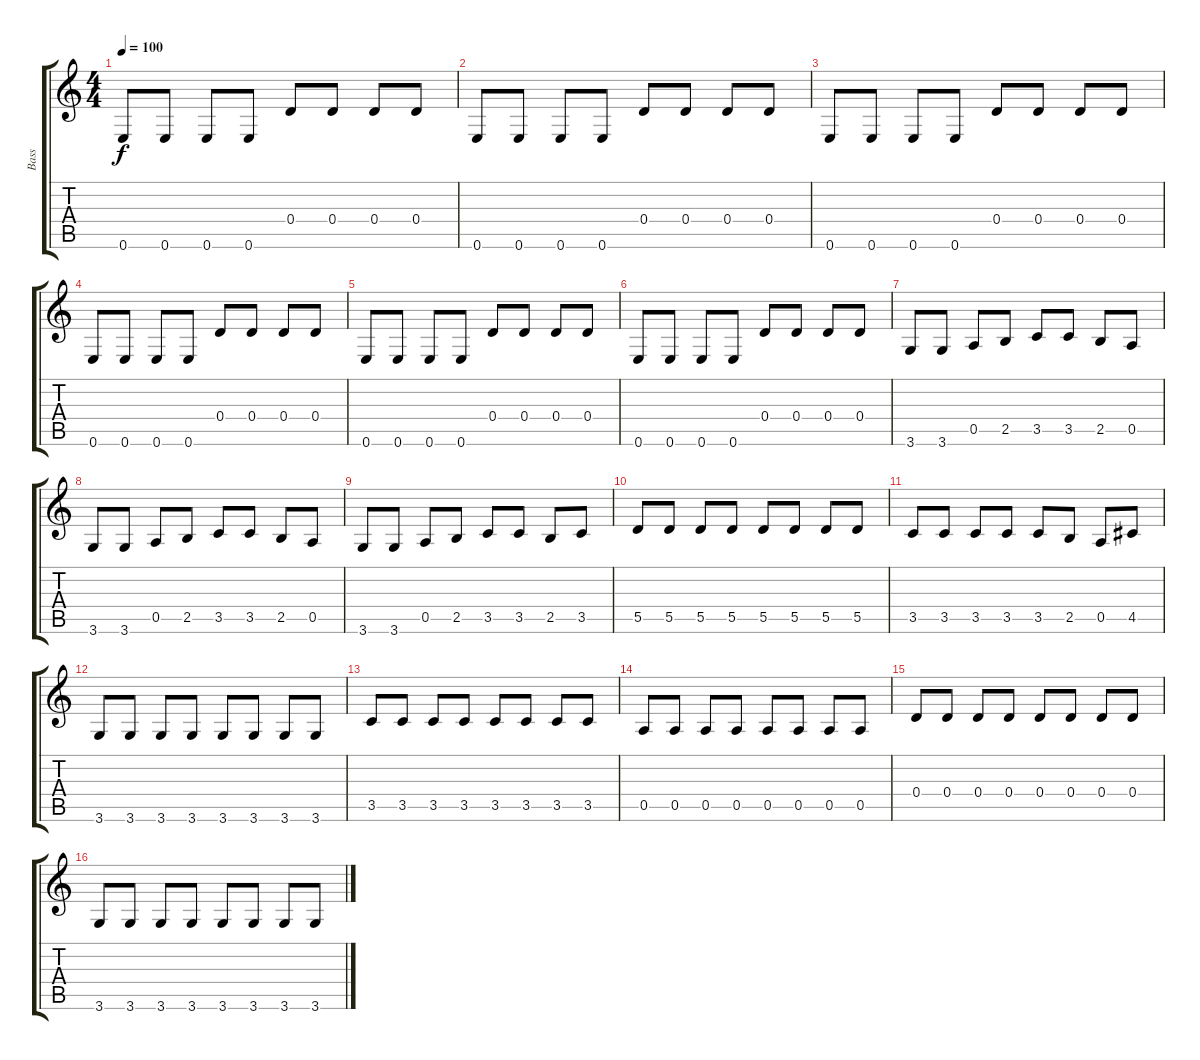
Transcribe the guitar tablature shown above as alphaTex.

\track ("Bass" "Bass") {instrument electricbassfinger}
\staff {score tabs}
\tuning (E4 B3 G3 D3 A2 E2) {hide}
\ts (4 4)
\tempo 100
\clef g2
\ks c
0.6.8{dy f} 0.6.8 0.6.8 0.6.8 0.4.8 0.4.8 0.4.8 0.4.8 |
0.6.8 0.6.8 0.6.8 0.6.8 0.4.8 0.4.8 0.4.8 0.4.8 |
0.6.8 0.6.8 0.6.8 0.6.8 0.4.8 0.4.8 0.4.8 0.4.8 |
0.6.8 0.6.8 0.6.8 0.6.8 0.4.8 0.4.8 0.4.8 0.4.8 |
0.6.8 0.6.8 0.6.8 0.6.8 0.4.8 0.4.8 0.4.8 0.4.8 |
0.6.8 0.6.8 0.6.8 0.6.8 0.4.8 0.4.8 0.4.8 0.4.8 |
3.6.8 3.6.8 0.5.8 2.5.8 3.5.8 3.5.8 2.5.8 0.5.8 |
3.6.8 3.6.8 0.5.8 2.5.8 3.5.8 3.5.8 2.5.8 0.5.8 |
3.6.8 3.6.8 0.5.8 2.5.8 3.5.8 3.5.8 2.5.8 3.5.8 |
5.5.8 5.5.8 5.5.8 5.5.8 5.5.8 5.5.8 5.5.8 5.5.8 |
3.5.8 3.5.8 3.5.8 3.5.8 3.5.8 2.5.8 0.5.8 4.5.8 |
3.6.8 3.6.8 3.6.8 3.6.8 3.6.8 3.6.8 3.6.8 3.6.8 |
3.5.8 3.5.8 3.5.8 3.5.8 3.5.8 3.5.8 3.5.8 3.5.8 |
0.5.8 0.5.8 0.5.8 0.5.8 0.5.8 0.5.8 0.5.8 0.5.8 |
0.4.8 0.4.8 0.4.8 0.4.8 0.4.8 0.4.8 0.4.8 0.4.8 |
3.6.8 3.6.8 3.6.8 3.6.8 3.6.8 3.6.8 3.6.8 3.6.8
